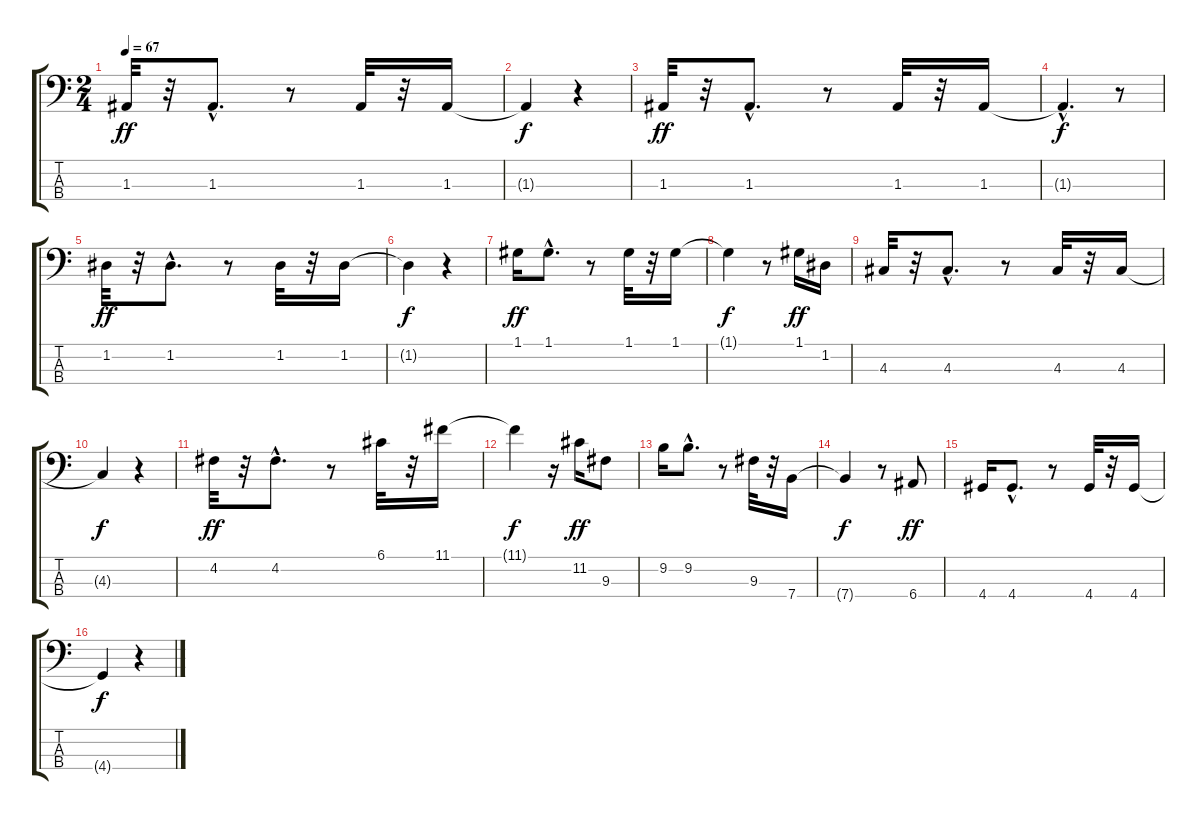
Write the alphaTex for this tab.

\track "" {instrument fretlessbass}
\staff {score tabs}
\tuning (G2 D2 A1 E1) {hide}
\ts (2 4)
\tempo 67
\clef f4
\ks c
1.3.32{dy ff} r.32 1.3{hac}.8{d} r.8 1.3.32 r.32 1.3.16 |
1.3{t}.4{dy f} r.4 |
1.3.32{dy ff} r.32 1.3{hac}.8{d} r.8 1.3.32 r.32 1.3.16 |
1.3{hac t}.4{d dy f} r.8 |
1.2.32{dy ff} r.32 1.2{hac}.8{d} r.8 1.2.32 r.32 1.2.16 |
1.2{t}.4{dy f} r.4 |
1.1.16{dy ff} 1.1{hac}.8{d} r.8 1.1.32 r.32 1.1.16 |
1.1{t}.4{dy f} r.8 1.1.16{dy ff} 1.2.16 |
4.3.32 r.32 4.3{hac}.8{d} r.8 4.3.32 r.32 4.3.16 |
4.3{t}.4{dy f} r.4 |
4.2.32{dy ff} r.32 4.2{hac}.8{d} r.8 6.1.32 r.32 11.1.16 |
11.1{t}.4{dy f} r.16 11.2.16{dy ff} 9.3.8 |
9.2.16 9.2{hac}.8{d} r.8 9.3.32 r.32 7.4.16 |
7.4{t}.4{dy f} r.8 6.4.8{dy ff} |
4.4.16 4.4{hac}.8{d} r.8 4.4.32 r.32 4.4.16 |
4.4{t}.4{dy f} r.4
